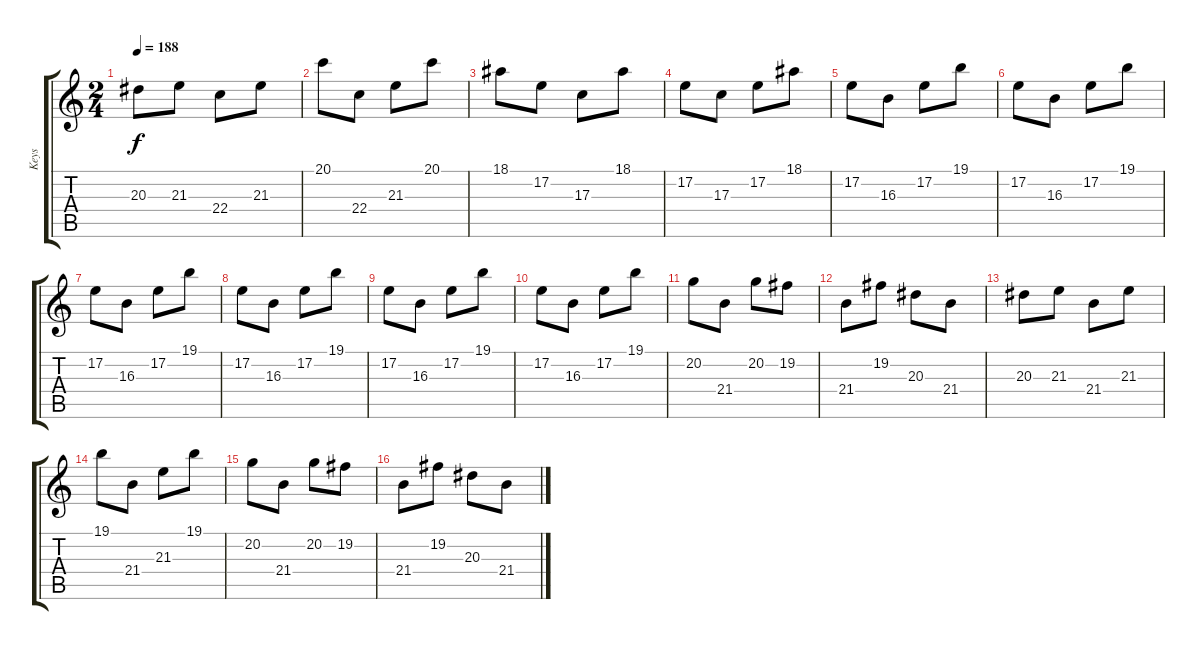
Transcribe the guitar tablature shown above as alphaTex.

\track ("Keys" "Keys") {instrument fx8scifi}
\staff {score tabs}
\tuning (E4 B3 G3 D3 A2 E2) {hide}
\ts (2 4)
\tempo 188
\clef g2
\ks c
20.3.8{dy f} 21.3.8 22.4.8 21.3.8 |
20.1.8 22.4.8 21.3.8 20.1.8 |
18.1.8 17.2.8 17.3.8 18.1.8 |
17.2.8 17.3.8 17.2.8 18.1.8 |
17.2.8 16.3.8 17.2.8 19.1.8 |
17.2.8 16.3.8 17.2.8 19.1.8 |
17.2.8 16.3.8 17.2.8 19.1.8 |
17.2.8 16.3.8 17.2.8 19.1.8 |
17.2.8 16.3.8 17.2.8 19.1.8 |
17.2.8 16.3.8 17.2.8 19.1.8 |
20.2.8 21.4.8 20.2.8 19.2.8 |
21.4.8 19.2.8 20.3.8 21.4.8 |
20.3.8 21.3.8 21.4.8 21.3.8 |
19.1.8 21.4.8 21.3.8 19.1.8 |
20.2.8 21.4.8 20.2.8 19.2.8 |
21.4.8 19.2.8 20.3.8 21.4.8
